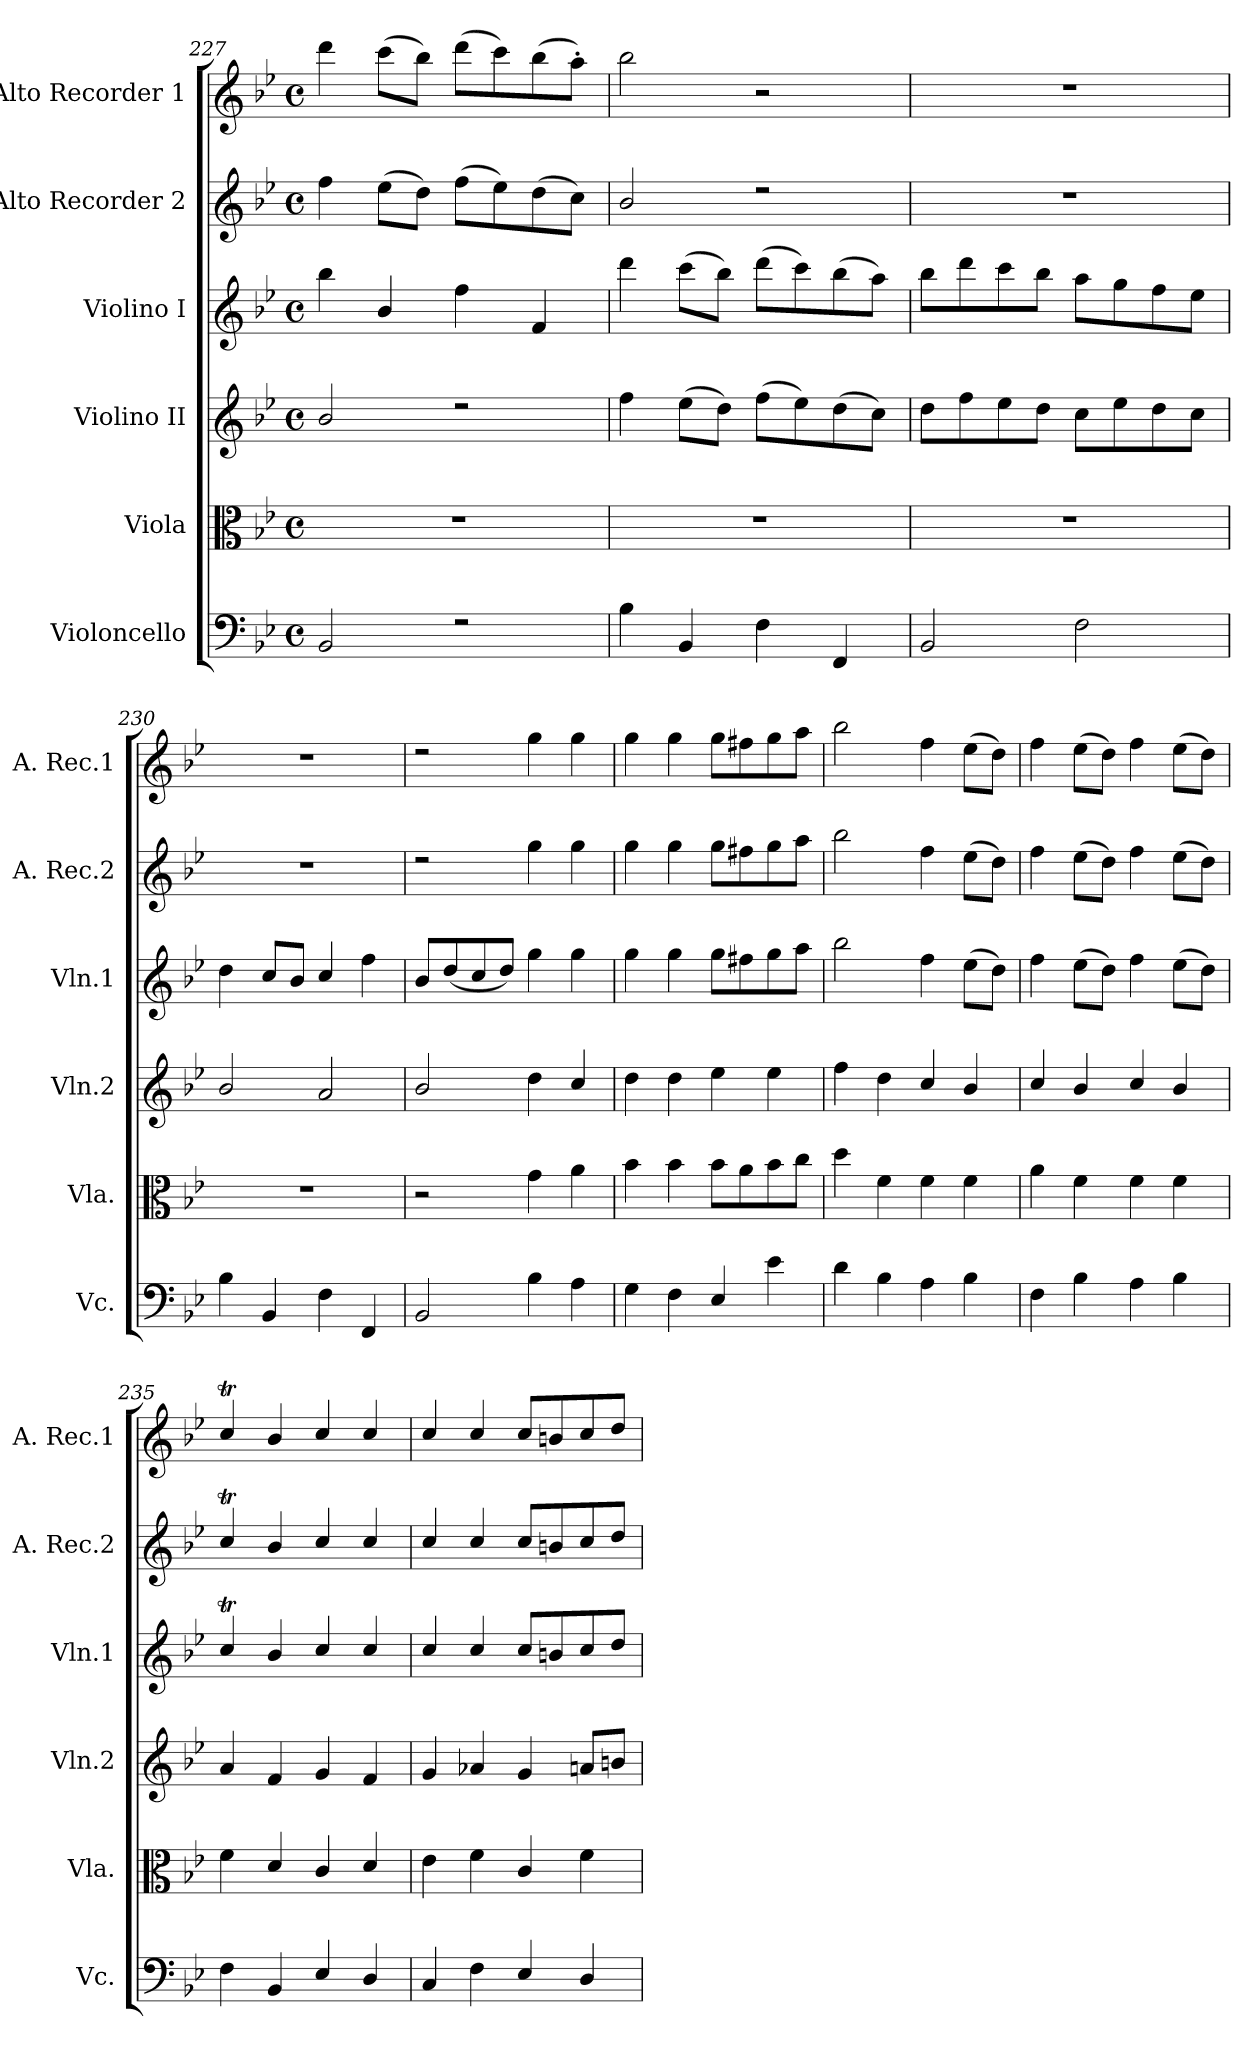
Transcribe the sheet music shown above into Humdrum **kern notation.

**kern	**kern	**kern	**kern	**kern	**kern
*part6	*part5	*part4	*part3	*part2	*part1
*staff6	*staff5	*staff4	*staff3	*staff2	*staff1
*I"Violoncello	*I"Viola	*I"Violino II	*I"Violino I	*I"Alto Recorder 2	*I"Alto Recorder 1
*I'Vc.	*I'Vla.	*I'Vln.2	*I'Vln.1	*I'A. Rec.2	*I'A. Rec.1
*clefF4	*clefC3	*clefG2	*clefG2	*clefG2	*clefG2
*k[b-e-]	*k[b-e-]	*k[b-e-]	*k[b-e-]	*k[b-e-]	*k[b-e-]
*M4/4	*M4/4	*M4/4	*M4/4	*M4/4	*M4/4
*met(c)	*met(c)	*met(c)	*met(c)	*met(c)	*met(c)
=227	=227	=227	=227	=227	=227
2BB-/	1r	2b-/	4bb-\	4ff\	4ddd\
.	.	.	4b-/	(8ee-\L	(>8ccc\L
.	.	.	.	8dd\J)	8bb-\J)
2rF	.	2rdd	4ff\	(>8ff\L	(>8ddd\L
.	.	.	.	8ee-\)	8ccc\)
.	.	.	4f/	(>8dd\	(>8bb-\
.	.	.	.	8cc\J)	8aa'\J)
=228	=228	=228	=228	=228	=228
4B-\	1r	4ff\	4ddd\	2b-/	2bb-\
4BB-/	.	(>8ee-\L	(>8ccc\L	.	.
.	.	8dd\J)	8bb-\J)	.	.
4F\	.	(>8ff\L	(>8ddd\L	2rdd	2r
.	.	8ee-\)	8ccc\)	.	.
4FF/	.	(>8dd\	(8bb-\	.	.
.	.	8cc\J)	8aa\J)	.	.
=229	=229	=229	=229	=229	=229
2BB-/	1r	8dd:\L	8bb-\L	1r	1r
.	.	8ff\	8ddd\	.	.
.	.	8ee-\	8ccc\	.	.
.	.	8dd\J	8bb-\J	.	.
2F\	.	8cc\L	8aa\L	.	.
.	.	8ee-\	8gg\	.	.
.	.	8dd\	8ff\	.	.
.	.	8cc\J	8ee-\J	.	.
=230	=230	=230	=230	=230	=230
4B-\	1r	2b-/	4dd\	1r	1r
4BB-/	.	.	8cc/L	.	.
.	.	.	8b-/J	.	.
4F\	.	2a/	4cc/	.	.
4FF/	.	.	4ff\	.	.
=231	=231	=231	=231	=231	=231
2BB-/	2r	2b-/	8b-/L	2rdd	2rdd
.	.	.	(8dd/	.	.
.	.	.	8cc/	.	.
.	.	.	8dd/J)	.	.
4B-\	4g\	4dd\	4gg\	4gg\	4gg\
4A\	4a\	4cc/	4gg\	4gg\	4gg\
=232	=232	=232	=232	=232	=232
4G\	4b-\	4dd\	4gg\	4gg\	4gg\
4F\	4b-\	4dd\	4gg\	4gg\	4gg\
4E-/	8b-\L	4ee-\	8gg\L	8gg\L	8gg\L
.	8a\	.	8ff#X\	8ff#X\	8ff#X\
4e-\	8b-\	4ee-\	8gg\	8gg\	8gg\
.	8cc\J	.	8aa\J	8aa\J	8aa\J
=233	=233	=233	=233	=233	=233
4d\	4dd\	4ff\	2bb-\	2bb-\	2bb-\
4B-\	4f\	4dd\	.	.	.
4A\	4f\	4cc/	4ff\	4ff\	4ff\
4B-\	4f\	4b-/	(>8ee-\L	(>8ee-\L	(>8ee-\L
.	.	.	8dd\J)	8dd\J)	8dd\J)
=234	=234	=234	=234	=234	=234
4F\	4a\	4cc/	4ff\	4ff\	4ff\
4B-\	4f\	4b-/	(>8ee-\L	(>8ee-\L	(>8ee-\L
.	.	.	8dd\J)	8dd\J)	8dd\J)
4A\	4f\	4cc/	4ff\	4ff\	4ff\
4B-\	4f\	4b-/	(>8ee-\L	(>8ee-\L	(>8ee-\L
.	.	.	8dd\J)	8dd\J)	8dd\J)
=235	=235	=235	=235	=235	=235
4F\	4f\	4a/	4ccT/	4ccT/	4ccT/
4BB-/	4d/	4f/	4b-/	4b-/	4b-/
4E-/	4c/	4g/	4cc/	4cc/	4cc/
4D/	4d/	4f/	4cc/	4cc/	4cc/
=236	=236	=236	=236	=236	=236
4C/	4e-\	4g/	4cc/	4cc/	4cc/
4F\	4f\	4a-X/	4cc/	4cc/	4cc/
4E-/	4c/	4g/	8cc/L	8cc/L	8cc/L
.	.	.	8bn/	8bn/	8bn/
4D/	4f\	8an/L	8cc/	8cc/	8cc/
.	.	8bn/J	8dd/J	8dd/J	8dd/J
=	=	=	=	=	=
*-	*-	*-	*-	*-	*-
